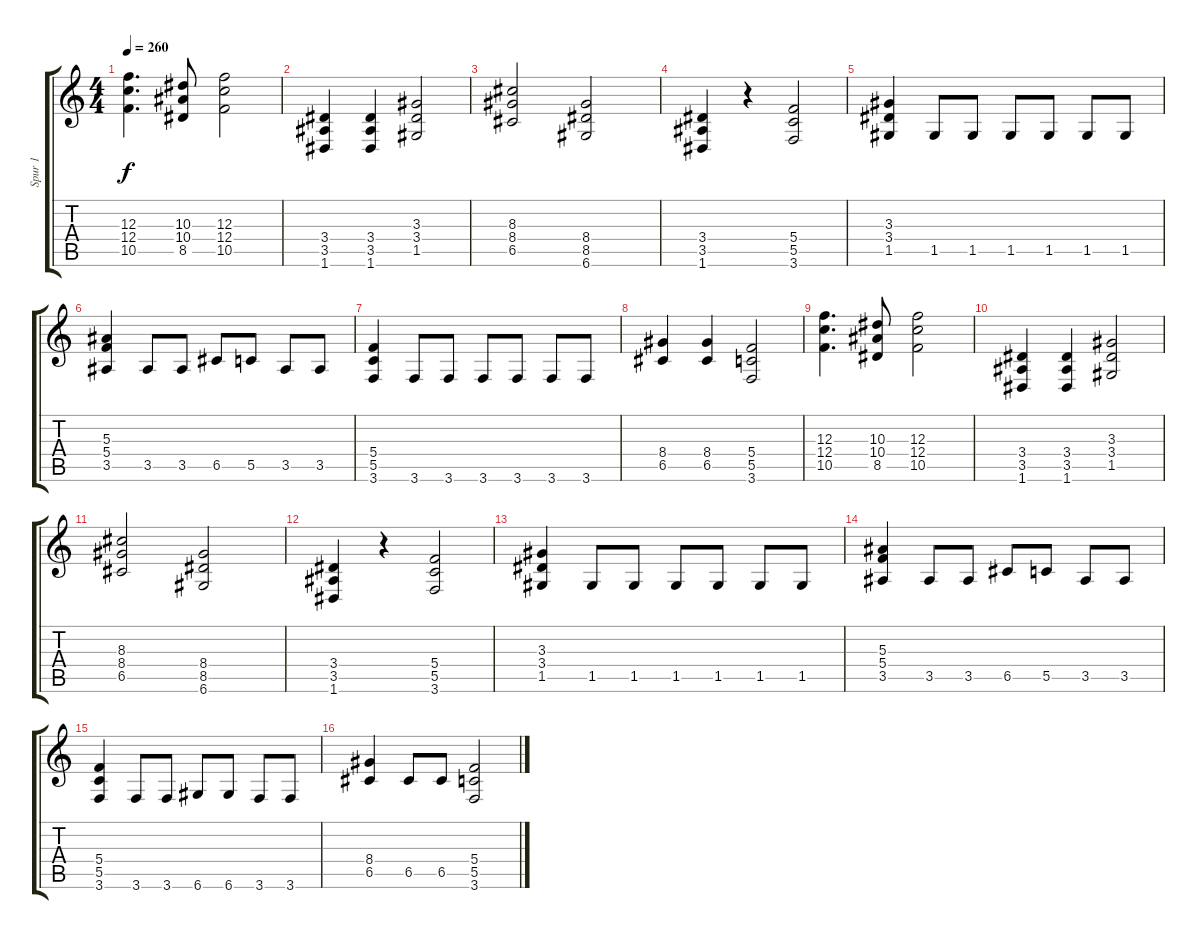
\track ("Spur 1" "Spur 1") {instrument distortionguitar}
\staff {score tabs}
\tuning (D4 A3 F3 C3 G2 D2) {hide}
\ts (4 4)
\tempo 260
\clef g2
\ks c
(12.3 12.4 10.5).4{d dy f} (10.3 10.4 8.5).8 (12.3 12.4 10.5).2 |
(3.4 3.5 1.6).4 (3.4 3.5 1.6).4 (3.3 3.4 1.5).2 |
(8.3 8.4 6.5).2 (8.4 8.5 6.6).2 |
(3.4 3.5 1.6).4 r.4 (5.4 5.5 3.6).2 |
(3.3 3.4 1.5).4 1.5.8 1.5.8 1.5.8 1.5.8 1.5.8 1.5.8 |
(5.3 5.4 3.5).4 3.5.8 3.5.8 6.5.8 5.5.8 3.5.8 3.5.8 |
(5.4 5.5 3.6).4 3.6.8 3.6.8 3.6.8 3.6.8 3.6.8 3.6.8 |
(8.4 6.5).4 (8.4 6.5).4 (5.4 5.5 3.6).2 |
(12.3 12.4 10.5).4{d} (10.3 10.4 8.5).8 (12.3 12.4 10.5).2 |
(3.4 3.5 1.6).4 (3.4 3.5 1.6).4 (3.3 3.4 1.5).2 |
(8.3 8.4 6.5).2 (8.4 8.5 6.6).2 |
(3.4 3.5 1.6).4 r.4 (5.4 5.5 3.6).2 |
(3.3 3.4 1.5).4 1.5.8 1.5.8 1.5.8 1.5.8 1.5.8 1.5.8 |
(5.3 5.4 3.5).4 3.5.8 3.5.8 6.5.8 5.5.8 3.5.8 3.5.8 |
(5.4 5.5 3.6).4 3.6.8 3.6.8 6.6.8 6.6.8 3.6.8 3.6.8 |
(8.4 6.5).4 6.5.8 6.5.8 (5.4 5.5 3.6).2
